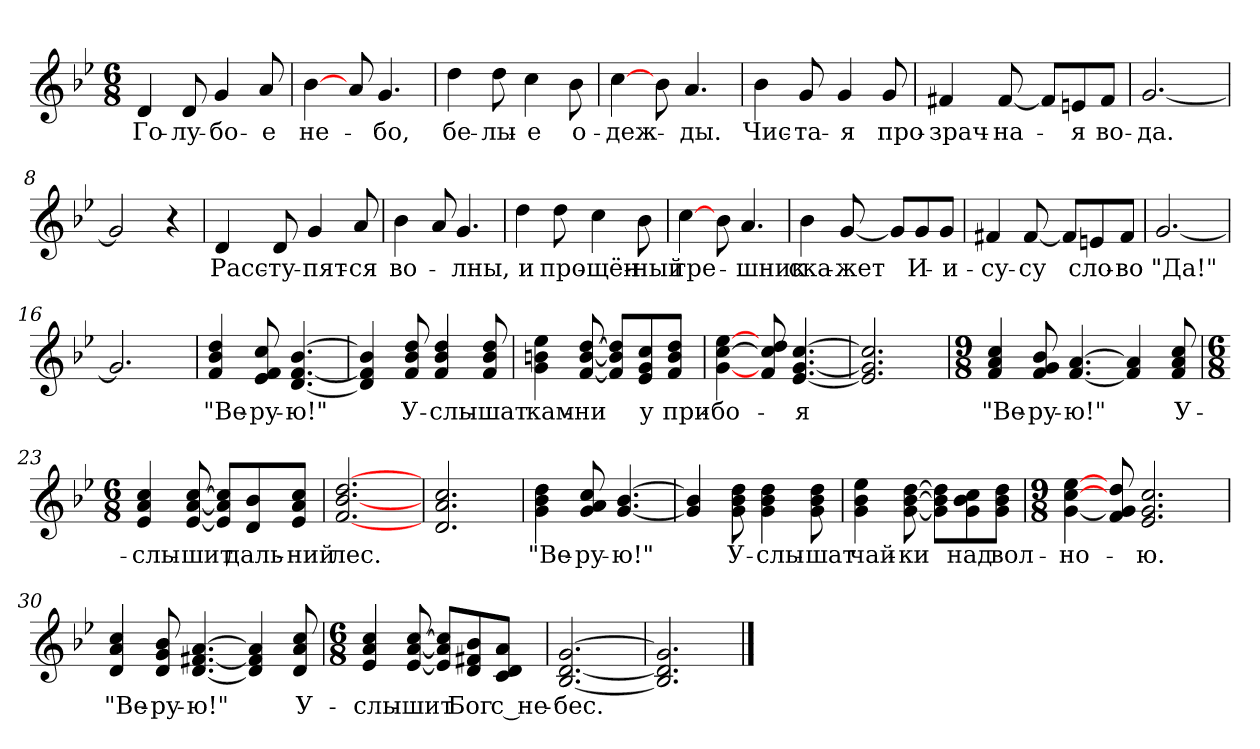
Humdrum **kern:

**kern	**text
*part1	*part1
*staff1	*staff1
*clefG2	*
*k[b-e-]	*
*g:	*
*M6/8	*
=1	=1
!	!LO:LY:b
4d/	Го-
!	!LO:LY:b
8d/	-лу-
!	!LO:LY:b
4g/	-бо-
!	!LO:LY:b
8a/	-е
=2	=2
!	!LO:LY:b
[4b-\	не-
8a/	.
!	!LO:LY:b
4.g/	-бо,
=3	=3
!	!LO:LY:b
4dd\	бе-
!	!LO:LY:b
8dd\	-лы-
!	!LO:LY:b
4cc\	-е
!	!LO:LY:b
8b-\	о-
=4	=4
!	!LO:LY:b
[4cc\	-деж-
8b-\	.
!	!LO:LY:b
4.a/	-ды.
=5	=5
!	!LO:LY:b
4b-\	Чис-
!	!LO:LY:b
8g/	-та-
!	!LO:LY:b
4g/	-я
!	!LO:LY:b
8g/	про-
=6	=6
!	!LO:LY:b
4f#X/	-зрач-
!	!LO:LY:b
[8f#/	-на-
8f#/L]	.
!	!LO:LY:b
8en/	-я
!	!LO:LY:b
8f#/J	во-
!!LO:LB:g=z
=7	=7
!	!LO:LY:b
[2.g/	-да.
=8	=8
2g/]	.
4r	.
=9	=9
!	!LO:LY:b
4d/	Расс-
!	!LO:LY:b
8d/	-ту-
!	!LO:LY:b
4g/	-пят-
!	!LO:LY:b
8a/	-ся
=10	=10
!	!LO:LY:b
4b-\	во-
8a/	.
!	!LO:LY:b
4.g/	-лны,
=11	=11
!	!LO:LY:b
4dd\	и
!	!LO:LY:b
8dd\	про-
!	!LO:LY:b
4cc\	-щён-
!	!LO:LY:b
8b-\	-ный
=12	=12
!	!LO:LY:b
[4cc\	гре-
8b-\	.
!	!LO:LY:b
4.a/	-шник
!!LO:LB:g=z
=13	=13
!	!LO:LY:b
4b-\	ска-
!	!LO:LY:b
[8g/	-жет
8g/L]	.
!	!LO:LY:b
8g/	И-
!	!LO:LY:b
8g/J	-и-
=14	=14
!	!LO:LY:b
4f#X/	-су-
!	!LO:LY:b
[8f#/	-су
8f#/L]	.
!	!LO:LY:b
8en/	сло-
!	!LO:LY:b
8f#/J	-во
=15	=15
!	!LO:LY:b
[2.g/	"Да!"
=16	=16
2.g/]	.
=17	=17
!	!LO:LY:b
4f/ 4b-/ 4dd/	"Ве-
!	!LO:LY:b
8e-/ 8f/ 8cc/	-ру-
!	!LO:LY:b
[4.d/ [4.f/ [4.b-/	-ю!"
=18	=18
4d/] 4f/] 4b-/]	.
!	!LO:LY:b
8f/ 8b-/ 8dd/	У-
!	!LO:LY:b
4f/ 4b-/ 4dd/	-слы-
!	!LO:LY:b
8f/ 8b-/ 8dd/	-шат
!!LO:LB:g=z
=19	=19
!	!LO:LY:b
4g\ 4bn\ 4ee-\	кам-
!	!LO:LY:b
[8f/ [8b/ [8dd/	-ни
8f]/ 8b]/ 8dd]/L	.
!	!LO:LY:b
8e-/ 8g/ 8cc/	у
!	!LO:LY:b
8f/ 8b/ 8dd/J	при-
=20	=20
!	!LO:LY:b
[4g\ [4cc\ [4ee-\	-бо-
8f/ 8cc/] 8dd/	.
!	!LO:LY:b
[4.e-/ [4.g/ [4.cc/	-я
=21	=21
2.e-/] 2.g/] 2.cc/]	.
=22	=22
*M9/8	*
!	!LO:LY:b
4f/ 4a/ 4cc/	"Ве-
!	!LO:LY:b
8f/ 8g/ 8b-/	-ру-
!	!LO:LY:b
[4.f/ [4.a/	-ю!"
4f/] 4a/]	.
!	!LO:LY:b
8f/ 8a/ 8cc/	У-
=23	=23
*M6/8	*
!	!LO:LY:b
4e-/ 4a/ 4cc/	-слы-
!	!LO:LY:b
[8e-/ [8a/ [8cc/	-шит
8e-]/ 8a]/ 8cc]/L	.
!	!LO:LY:b
8d/ 8b-/	даль-
!	!LO:LY:b
8e-/ 8a/ 8cc/J	-ний
!!LO:LB:g=z
=24	=24
!	!LO:LY:b
[2.f/ [2.b-/ [2.dd/	лес.
=25	=25
2.d/ 2.a/ 2.cc/	.
=26	=26
!	!LO:LY:b
4g\ 4b-\ 4dd\	"Ве-
!	!LO:LY:b
8g/ 8a/ 8cc/	-ру-
!	!LO:LY:b
[4.g/ [4.b-/	-ю!"
=27	=27
4g/] 4b-/]	.
!	!LO:LY:b
8g\ 8b-\ 8dd\	У-
!	!LO:LY:b
4g\ 4b-\ 4dd\	-слы-
!	!LO:LY:b
8g\ 8b-\ 8dd\	-шат
=28	=28
!	!LO:LY:b
4g\ 4b-\ 4ee-\	чай-
!	!LO:LY:b
[8g\ [8b-\ [8dd\	-ки
8g]\ 8b-]\ 8dd]\L	.
!	!LO:LY:b
8g\ 8b-\ 8cc\	над
!	!LO:LY:b
8g\ 8b-\ 8dd\J	вол-
=29	=29
*M9/8	*
!	!LO:LY:b
[4g\ [4cc\ [4ee-\	-но-
8f/ 8g/] 8dd/	.
!	!LO:LY:b
2.e-/ 2.g/ 2.cc/	-ю.
!!LO:LB:g=z
=30	=30
!	!LO:LY:b
4d/ 4a/ 4cc/	"Ве-
!	!LO:LY:b
8d/ 8g/ 8b-/	-ру-
!	!LO:LY:b
[4.d/ [4.f#X/ [4.a/	-ю!"
4d/] 4f#/] 4a/]	.
!	!LO:LY:b
8d/ 8a/ 8cc/	У-
=31	=31
*M6/8	*
!	!LO:LY:b
4e-/ 4a/ 4cc/	-слы-
!	!LO:LY:b
[8e-/ [8a/ [8cc/	-шит
8e-]/ 8a]/ 8cc]/L	.
!	!LO:LY:b
8d/ 8f#X/ 8b-/	Бог
!	!LO:LY:b
8c/ 8d/ 8a/J	с не-
=32	=32
!	!LO:LY:b
[2.B-/ [2.d/ [2.g/	-бес.
=33	=33
2.B-/] 2.d/] 2.g/]	.
==	==
*-	*-
